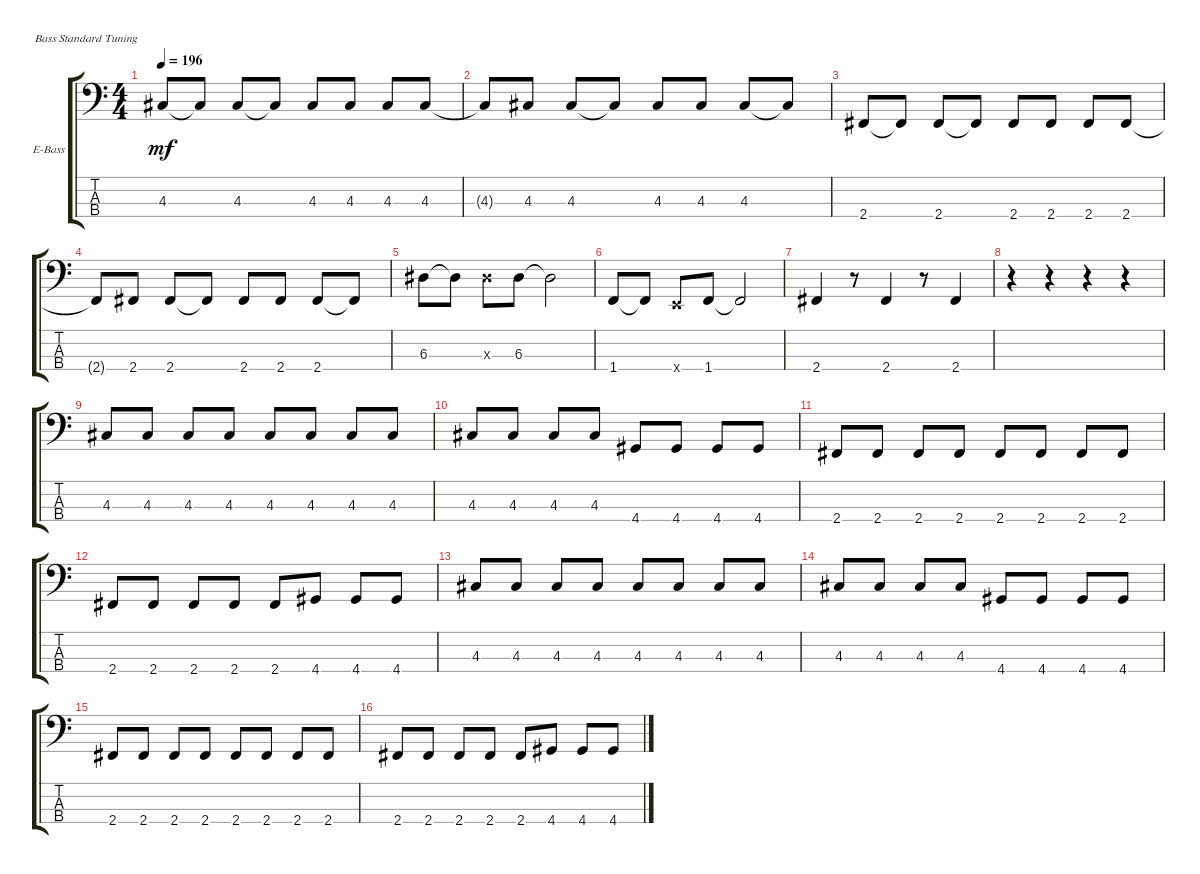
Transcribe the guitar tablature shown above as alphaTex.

\defaultSystemsLayout 4
\bracketExtendMode groupsimilarinstruments
\firstSystemTrackNameOrientation horizontal
\otherSystemsTrackNameOrientation horizontal
\track ("Bass" "E-Bass") {instrument electricbassfinger}
\staff {score tabs}
\tuning (G2 D2 A1 E1)
\ts (4 4)
\tempo 196
\clef f4
\ks c
4.3.8{dy mf} 4.3{t}.8 4.3.8 4.3{t}.8 4.3.8 4.3.8 4.3.8 4.3.8 |
4.3{t}.8 4.3.8 4.3.8 4.3{t}.8 4.3.8 4.3.8 4.3.8 4.3{t}.8 |
2.4.8 2.4{t}.8 2.4.8 2.4{t}.8 2.4.8 2.4.8 2.4.8 2.4.8 |
2.4{t}.8 2.4.8 2.4.8 2.4{t}.8 2.4.8 2.4.8 2.4.8 2.4{t}.8 |
6.3.8 6.3{t}.8 6.3{x}.8 6.3.8 6.3{t}.2 |
1.4.8 1.4{t}.8 0.4{x}.8 1.4.8 1.4{t}.2 |
2.4.4 r.8 2.4.4 r.8 2.4.4 |
r.4 r.4 r.4 r.4 |
4.3.8 4.3.8 4.3.8 4.3.8 4.3.8 4.3.8 4.3.8 4.3.8 |
4.3.8 4.3.8 4.3.8 4.3.8 4.4.8 4.4.8 4.4.8 4.4.8 |
2.4.8 2.4.8 2.4.8 2.4.8 2.4.8 2.4.8 2.4.8 2.4.8 |
2.4.8 2.4.8 2.4.8 2.4.8 2.4.8 4.4.8 4.4.8 4.4.8 |
4.3.8 4.3.8 4.3.8 4.3.8 4.3.8 4.3.8 4.3.8 4.3.8 |
4.3.8 4.3.8 4.3.8 4.3.8 4.4.8 4.4.8 4.4.8 4.4.8 |
2.4.8 2.4.8 2.4.8 2.4.8 2.4.8 2.4.8 2.4.8 2.4.8 |
2.4.8 2.4.8 2.4.8 2.4.8 2.4.8 4.4.8 4.4.8 4.4.8
